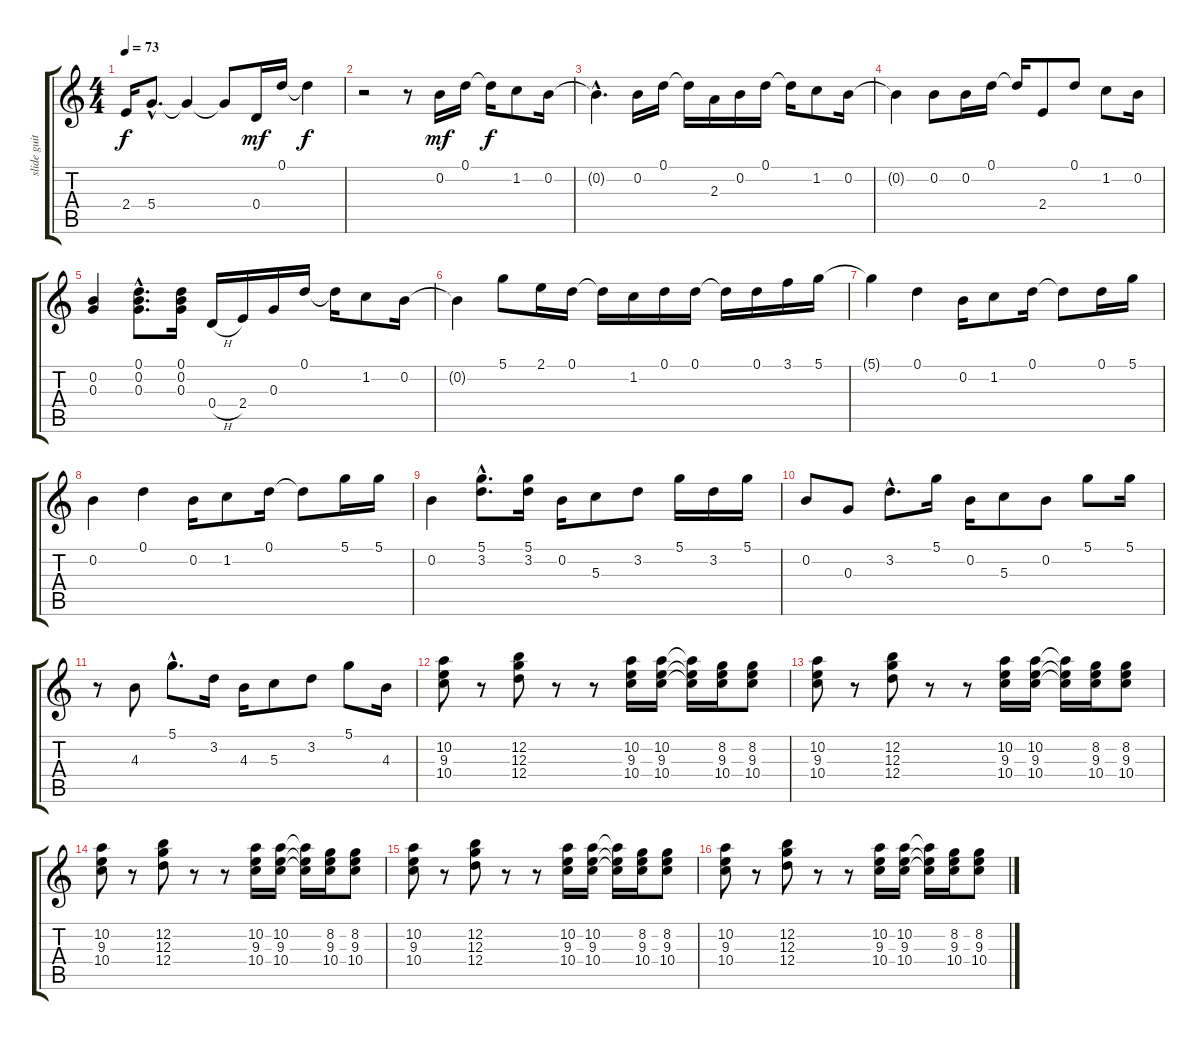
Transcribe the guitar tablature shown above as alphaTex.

\track ("slide guitar Open G" "slide guit") {instrument electricguitarjazz}
\staff {score tabs}
\tuning (D4 B3 G3 D3 G2 D2) {hide}
\ts (4 4)
\tempo 73
\clef g2
\ks c
2.4.16{dy f} 5.4{hac}.8{d} 5.4{t}.4 5.4{t}.8 0.4.16{dy mf} 0.1.16 0.1{t}.4{dy f} |
r.2 r.8 0.2.16{dy mf} 0.1.16 0.1{t}.16{dy f} 1.2.8 0.2.16 |
0.2{hac t}.4{d} 0.2.16 0.1.16 0.1{t}.16 2.3.16 0.2.16 0.1.16 0.1{t}.16 1.2.8 0.2.16 |
0.2{t}.4 0.2.8 0.2.16 0.1.16 0.1{t}.16 2.4.8 0.1.8 1.2.8 0.2.16 |
(0.2 0.3).4 (0.1{hac} 0.2{hac} 0.3{hac}).8{d} (0.1 0.2 0.3).16 0.4{h}.16 2.4.16 0.3.16 0.1.16 0.1{t}.16 1.2.8 0.2.16 |
0.2{t}.4 5.1.8 2.1.16 0.1.16 0.1{t}.16 1.2.16 0.1.16 0.1.16 0.1{t}.16 0.1.16 3.1.16 5.1.16 |
5.1{t}.4 0.1.4 0.2.16 1.2.8 0.1.16 0.1{t}.8 0.1.16 5.1.16 |
0.2.4 0.1.4 0.2.16 1.2.8 0.1.16 0.1{t}.8 5.1.16 5.1.16 |
0.2.4 (5.1{hac} 3.2{hac}).8{d} (5.1 3.2).16 0.2.16 5.3.8 3.2.8 5.1.16 3.2.16 5.1.16 |
0.2.8 0.3.8 3.2{hac}.8{d} 5.1.16 0.2.16 5.3.8 0.2.8 5.1.8 5.1.16 |
r.8 4.3.8 5.1{hac}.8{d} 3.2.16 4.3.16 5.3.8 3.2.8 5.1.8 4.3.16 |
(10.2 9.3 10.4).8 r.8 (12.2 12.3 12.4).8 r.8 r.8 (10.2 9.3 10.4).16 (10.2 9.3 10.4).16 (10.2{t} 9.3{t} 10.4{t}).16 (8.2 9.3 10.4).16 (8.2 9.3 10.4).8 |
(10.2 9.3 10.4).8 r.8 (12.2 12.3 12.4).8 r.8 r.8 (10.2 9.3 10.4).16 (10.2 9.3 10.4).16 (10.2{t} 9.3{t} 10.4{t}).16 (8.2 9.3 10.4).16 (8.2 9.3 10.4).8 |
(10.2 9.3 10.4).8 r.8 (12.2 12.3 12.4).8 r.8 r.8 (10.2 9.3 10.4).16 (10.2 9.3 10.4).16 (10.2{t} 9.3{t} 10.4{t}).16 (8.2 9.3 10.4).16 (8.2 9.3 10.4).8 |
(10.2 9.3 10.4).8 r.8 (12.2 12.3 12.4).8 r.8 r.8 (10.2 9.3 10.4).16 (10.2 9.3 10.4).16 (10.2{t} 9.3{t} 10.4{t}).16 (8.2 9.3 10.4).16 (8.2 9.3 10.4).8 |
(10.2 9.3 10.4).8 r.8 (12.2 12.3 12.4).8 r.8 r.8 (10.2 9.3 10.4).16 (10.2 9.3 10.4).16 (10.2{t} 9.3{t} 10.4{t}).16 (8.2 9.3 10.4).16 (8.2 9.3 10.4).8
